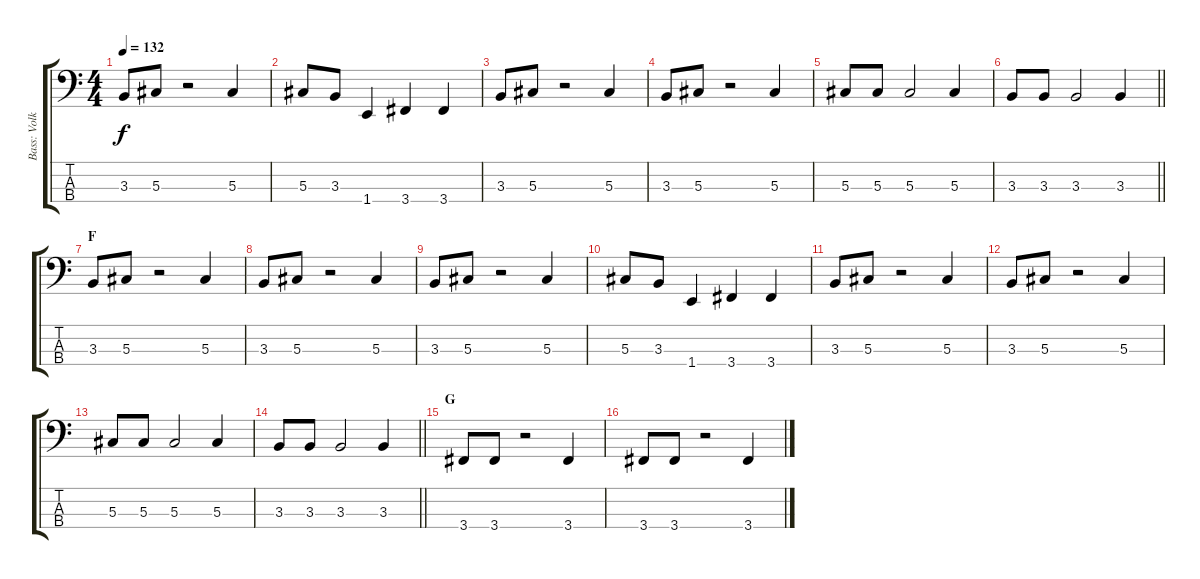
\track ("Bass: Volker" "Bass: Volk") {instrument electricbassfinger}
\staff {score tabs}
\tuning (Gb2 Db2 Ab1 Eb1) {hide}
\ts (4 4)
\tempo 132
\clef f4
\ks c
3.3.8{dy f} 5.3.8 r.2 5.3.4 |
5.3.8 3.3.8 1.4.4 3.4.4 3.4.4 |
3.3.8 5.3.8 r.2 5.3.4 |
3.3.8 5.3.8 r.2 5.3.4 |
5.3.8 5.3.8 5.3.2 5.3.4 |
\barLineRight lightlight
3.3.8 3.3.8 3.3.2 3.3.4 |
\section ("" "F")
3.3.8 5.3.8 r.2 5.3.4 |
3.3.8 5.3.8 r.2 5.3.4 |
3.3.8 5.3.8 r.2 5.3.4 |
5.3.8 3.3.8 1.4.4 3.4.4 3.4.4 |
3.3.8 5.3.8 r.2 5.3.4 |
3.3.8 5.3.8 r.2 5.3.4 |
5.3.8 5.3.8 5.3.2 5.3.4 |
\barLineRight lightlight
3.3.8 3.3.8 3.3.2 3.3.4 |
\section ("" "G")
3.4.8 3.4.8 r.2 3.4.4 |
3.4.8 3.4.8 r.2 3.4.4
